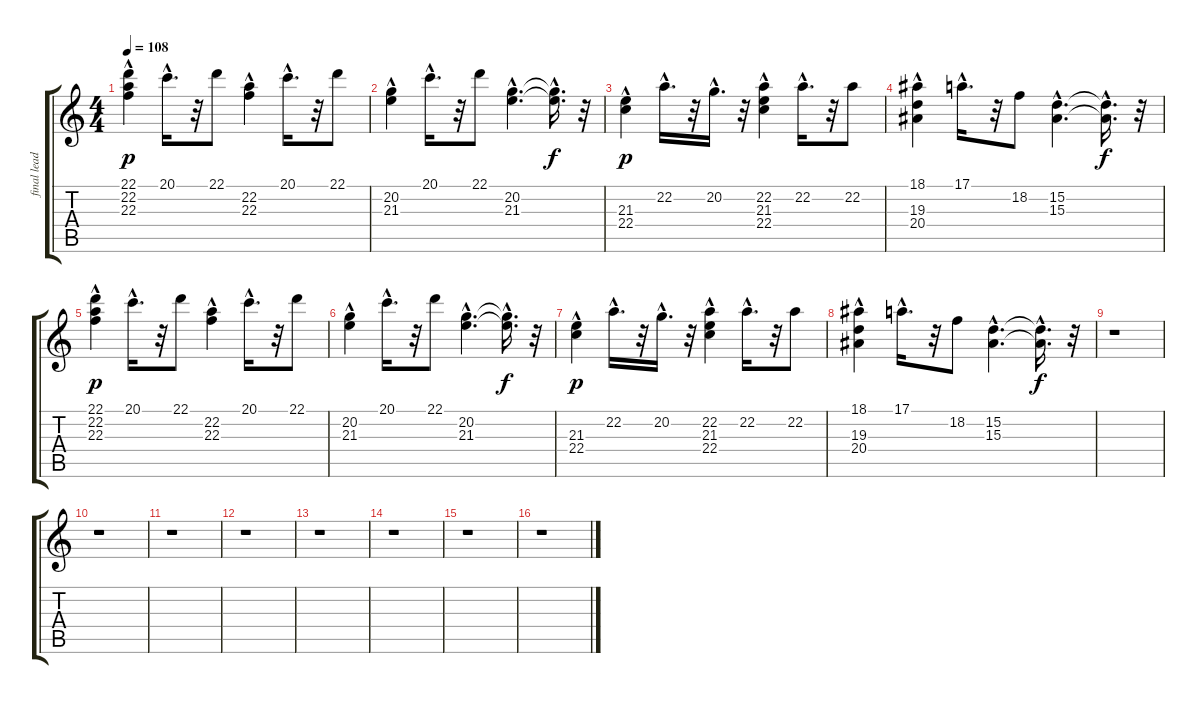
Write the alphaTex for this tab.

\track ("final lead          " "final lead") {instrument pad1newage}
\staff {score tabs}
\tuning (E4 B3 G3 D3 A2 E2) {hide}
\ts (4 4)
\tempo 108
\clef g2
\ks c
(22.1{hac} 22.2{hac} 22.3{hac}).4{dy p} 20.1{hac}.16{d} r.32 22.1.8 (22.2{hac} 22.3{hac}).4 20.1{hac}.16{d} r.32 22.1.8 |
(20.2{hac} 21.3{hac}).4 20.1{hac}.16{d} r.32 22.1.8 (20.2{hac} 21.3{hac}).4{d} (20.2{hac t} 21.3{hac t}).16{d dy f} r.32 |
(21.3{hac} 22.4{hac}).4{dy p} 22.2{hac}.16{d} r.32 20.2{hac}.16{d} r.32 (22.2{hac} 21.3{hac} 22.4{hac}).4 22.2{hac}.16{d} r.32 22.2.8 |
(18.1{hac} 19.3{hac} 20.4{hac}).4 17.1{hac}.16{d} r.32 18.2.8 (15.2{hac} 15.3{hac}).4{d} (15.2{hac t} 15.3{hac t}).16{d dy f} r.32 |
(22.1{hac} 22.2{hac} 22.3{hac}).4{dy p} 20.1{hac}.16{d} r.32 22.1.8 (22.2{hac} 22.3{hac}).4 20.1{hac}.16{d} r.32 22.1.8 |
(20.2{hac} 21.3{hac}).4 20.1{hac}.16{d} r.32 22.1.8 (20.2{hac} 21.3{hac}).4{d} (20.2{hac t} 21.3{hac t}).16{d dy f} r.32 |
(21.3{hac} 22.4{hac}).4{dy p} 22.2{hac}.16{d} r.32 20.2{hac}.16{d} r.32 (22.2{hac} 21.3{hac} 22.4{hac}).4 22.2{hac}.16{d} r.32 22.2.8 |
(18.1{hac} 19.3{hac} 20.4{hac}).4 17.1{hac}.16{d} r.32 18.2.8 (15.2{hac} 15.3{hac}).4{d} (15.2{hac t} 15.3{hac t}).16{d dy f} r.32 |
r.1 |
r.1 |
r.1 |
r.1 |
r.1 |
r.1 |
r.1 |
r.1
